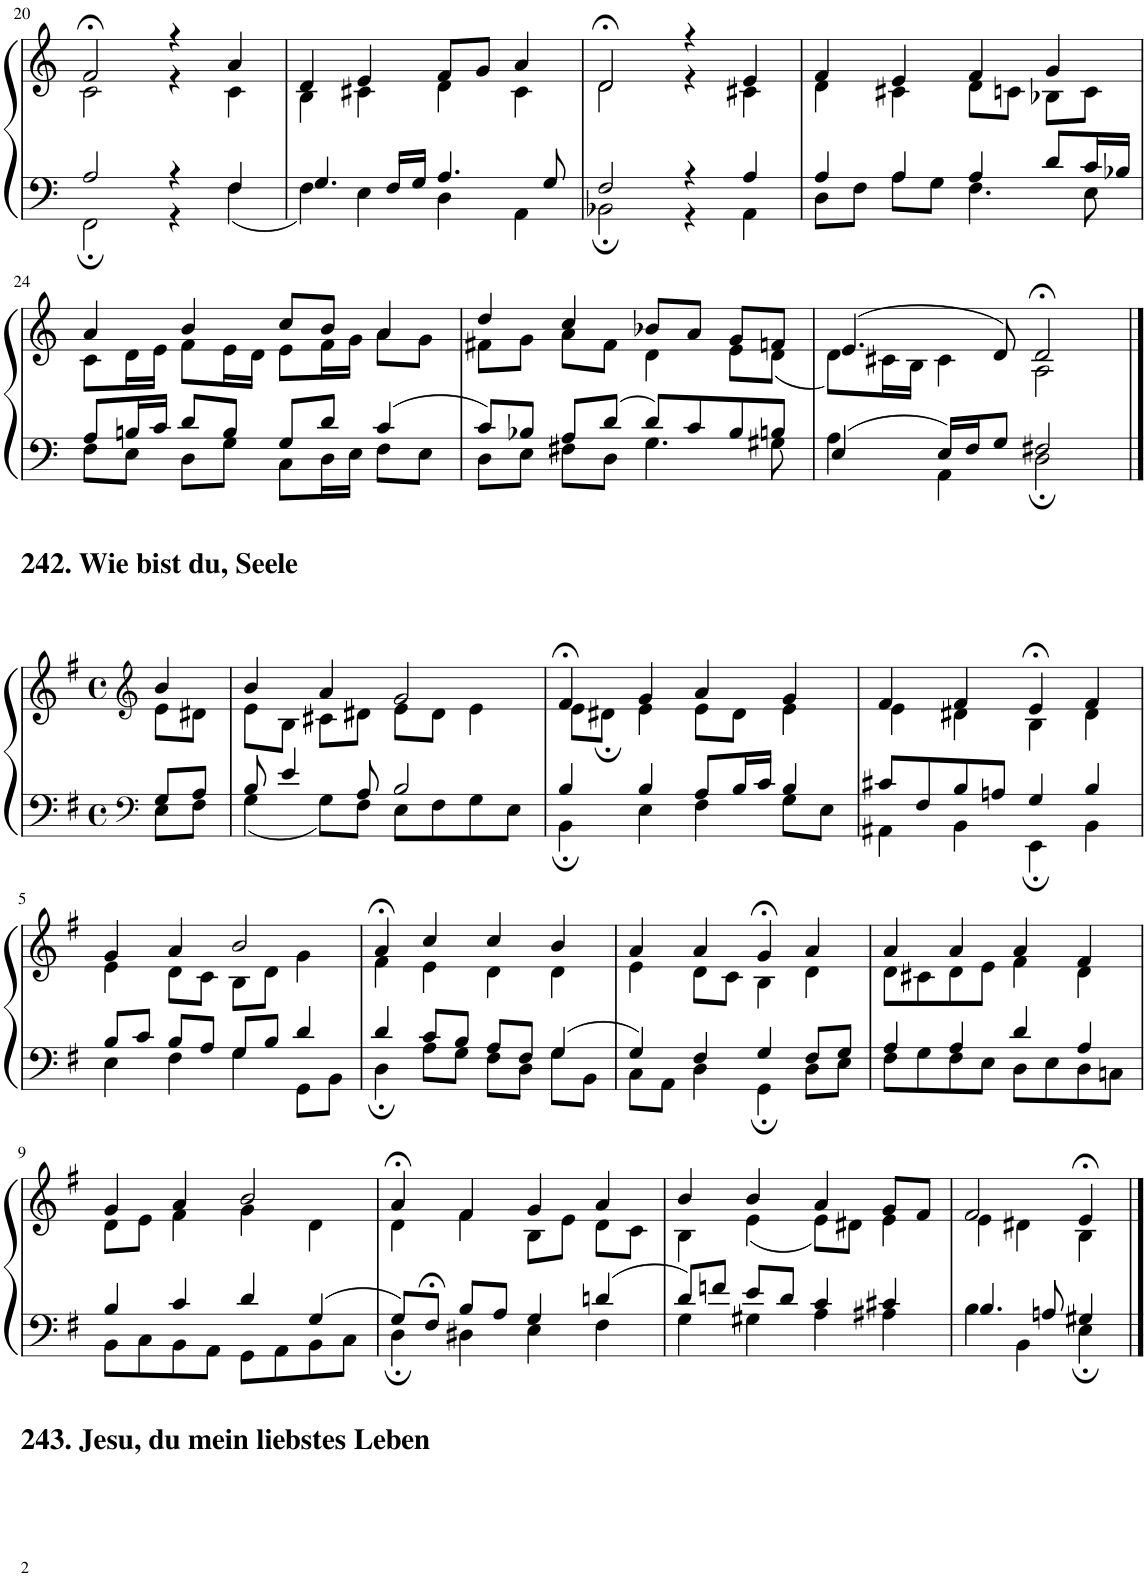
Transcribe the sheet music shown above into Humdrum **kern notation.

**kern	**kern
*part1	*part1
*staff2	*staff1
*I"Piano	*
*I'Pno	*
!!LO:PB:g=z
*clefF4	*clefG2
*k[]	*k[]
*M4/4	*M4/4
*met(c)	*met(c)
=20	=20
*^	*^
2A/	2FF;\	2f;</	2c\
4r	4r	4r	4r
4F/	4F\	4a/	4c\
=21	=21	=21	=21
4.G/	4F\	4d/	4B\
.	4E\	4e/	4c#X\
16F/LL	.	.	.
16G/JJ	.	.	.
4.A/	4D\	8f/L	4d\
.	.	8g/J	.
.	4AA\	4a/	4c#\
8G/	.	.	.
=22	=22	=22	=22
2F/	2BB-X;\	2d;</	2d\
4r	4r	4r	4r
4A/	4AA\	4e/	4c#X\
=23	=23	=23	=23
4A/	8D\L	4f/	4d\
.	8F\J	.	.
4A/	8A\L	4e/	4c#X\
.	8G\J	.	.
4A/	4.F\	4f/	8d\L
.	.	.	8cn\J
8d/L	.	4g/	8B-X\L
16c/L	8E\	.	8c\J
16B-X/JJ	.	.	.
!!LO:LB:g=z	!!
=24	=24	=24	=24
8A/L	8F\L	4a/	8c\L
16Bn/L	8E\J	.	16d\L
16c/JJ	.	.	16e\JJ
8d/L	8D\L	4b/	8f\L
8B/J	8G\J	.	16e\L
.	.	.	16d\JJ
8G/L	8C\L	8cc/L	8e\L
8d/J	16D\L	8b/J	16f\L
.	16E\JJ	.	16g\JJ
4c/	8F\L	4a/	8a\L
.	8E\J	.	8g\J
=25	=25	=25	=25
8c/L	8D\L	4dd/	8f#X\L
8B-X/J	8E\J	.	8g\J
8A/L	8F#X\L	4cc/	8a\L
8d/J	8D\J	.	8f#\J
8d/L	4.G\	8b-X/L	4d\
8c/	.	8a/J	.
8B-/	.	8g/L	8e\L
8Bn/J	8G#X\	8fn/J	(8d\J
=26	=26	=26	=26
4E/	4A\	(4.e/	8d\L)
.	.	.	16c#X\L
.	.	.	16B\JJ
16E/LL	4AA\	.	4c#\
16F/J	.	.	.
8G/J	.	8d/)	.
2F#X/	2D;\	2d;</	2A\
!!LO:LB:g=z	!!
==1	==1	==1	==1
*clefF4	*	*clefG2	*
*k[f#]	*	*k[f#]	*
*M4/4	*	*M4/4	*
*met(c)	*	*met(c)	*
8G/L	8E\L	4b/	8e\L
8A/J	8F#\J	.	8d#X\J
=2	=2	=2	=2
8B/	4G\	4b/	8e\L
4e/	.	.	8B\J
.	8G\L	4a/	8c#X\L
8A/	8F#\J	.	8d#X\J
2B/	8E\L	2g/	8e\L
.	8F#\	.	8d#\J
.	8G\	.	4e\
.	8E\J	.	.
=3	=3	=3	=3
4B/	4BB;\	4f#;</	8e\L
.	.	.	8d#X;\J
4B/	4E\	4g/	4e\
8A/L	4F#\	4a/	8e\L
16B/L	.	.	8d#\J
16c/JJ	.	.	.
4B/	8G\L	4g/	4e\
.	8E\J	.	.
=4	=4	=4	=4
8c#X/L	4AA#X\	4f#/	4e\
8F#/	.	.	.
8B/	4BB\	4f#/	4d#X\
8An/J	.	.	.
4G/	4EE;\	4e;</	4B\
4B/	4BB\	4f#/	4d#\
!!LO:LB:g=z	!!
=5	=5	=5	=5
8B/L	4E\	4g/	4e\
8c/J	.	.	.
8B/L	4F#\	4a/	8d\L
8A/J	.	.	8c\J
8G/L	4G\	2b/	8B\L
8B/J	.	.	8d\J
4d/	8GG\L	.	4g\
.	8BB\J	.	.
=6	=6	=6	=6
4d/	4D;\	4a;</	4f#\
8c/L	8A\L	4cc/	4e\
8B/J	8G\J	.	.
8A/L	8F#\L	4cc/	4d\
8F#/J	8D\J	.	.
4G/	8G\L	4b/	4d\
.	8BB\J	.	.
=7	=7	=7	=7
4G/	8C\L	4a/	4e\
.	8AA\J	.	.
4F#/	4D\	4a/	8d\L
.	.	.	8c\J
4G/	4GG;\	4g;</	4B\
8F#/L	8D\L	4a/	4d\
8G/J	8E\J	.	.
=8	=8	=8	=8
4A/	8F#\L	4a/	8d\L
.	8G\	.	8c#X\
4A/	8F#\	4a/	8d\
.	8E\J	.	8e\J
4d/	8D\L	4a/	4f#\
.	8E\	.	.
4A/	8D\	4f#/	4d\
.	8Cn\J	.	.
!!LO:LB:g=z	!!
=9	=9	=9	=9
4B/	8BB\L	4g/	8d\L
.	8C\	.	8e\J
4c/	8BB\	4a/	4f#\
.	8AA\J	.	.
4d/	8GG\L	2b/	4g\
.	8AA\	.	.
4G/	8BB\	.	4d\
.	8C\J	.	.
=10	=10	=10	=10
8G/L	4D;\	4a;</	4d\
8F#;</J	.	.	.
8B/L	4D#X\	4f#/	4f#\
8A/J	.	.	.
4G/	4E\	4g/	8B\L
.	.	.	8e\J
4dn/	4F#\	4a/	8d\L
.	.	.	8c\J
=11	=11	=11	=11
8d/L	4G\	4b/	4B\
8fn/J	.	.	.
8e/L	4G#X\	4b/	(4e\
8d/J	.	.	.
4c/	4A\	4a/	8e\L)
.	.	.	8d#X\J
4c#X/	4A#X\	8g/L	4e\
.	.	8f#/J	.
=12	=12	=12	=12
4.B/	4B\	2f#/	4e\
.	4BB\	.	4d#X\
8An/	.	.	.
4G#X/	4E;\	4e;</	4B\
*v	*v	*	*
*	*v	*v
==	==
*-	*-
